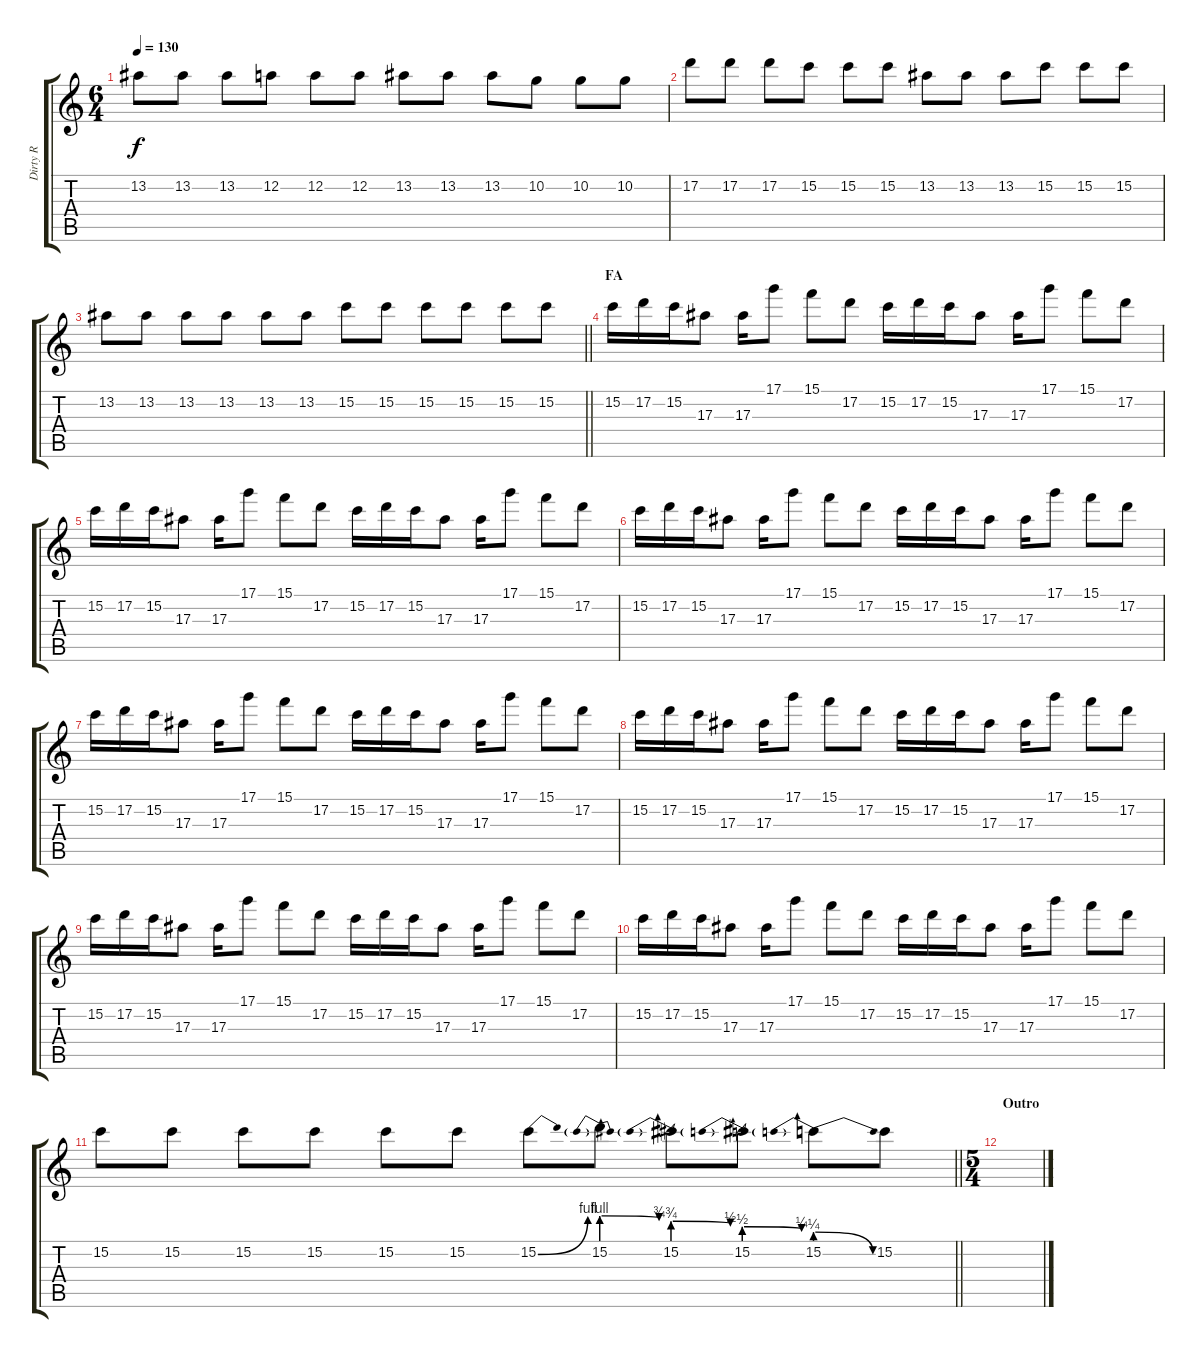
\track ("Dirty R" "Dirty R") {instrument overdrivenguitar}
\staff {score tabs}
\tuning (D4 A3 F3 C3 G2 C2) {hide}
\ts (6 4)
\tempo 130
\clef g2
\ks c
13.2.8{dy f} 13.2.8 13.2.8 12.2.8 12.2.8 12.2.8 13.2.8 13.2.8 13.2.8 10.2.8 10.2.8 10.2.8 |
17.2.8 17.2.8 17.2.8 15.2.8 15.2.8 15.2.8 13.2.8 13.2.8 13.2.8 15.2.8 15.2.8 15.2.8 |
\barLineRight lightlight
13.2.8 13.2.8 13.2.8 13.2.8 13.2.8 13.2.8 15.2.8 15.2.8 15.2.8 15.2.8 15.2.8 15.2.8 |
\section ("" "FA")
15.2.16 17.2.16 15.2.16 17.3.8 17.3.16 17.1.8 15.1.8 17.2.8 15.2.16 17.2.16 15.2.16 17.3.8 17.3.16 17.1.8 15.1.8 17.2.8 |
15.2.16 17.2.16 15.2.16 17.3.8 17.3.16 17.1.8 15.1.8 17.2.8 15.2.16 17.2.16 15.2.16 17.3.8 17.3.16 17.1.8 15.1.8 17.2.8 |
15.2.16 17.2.16 15.2.16 17.3.8 17.3.16 17.1.8 15.1.8 17.2.8 15.2.16 17.2.16 15.2.16 17.3.8 17.3.16 17.1.8 15.1.8 17.2.8 |
15.2.16 17.2.16 15.2.16 17.3.8 17.3.16 17.1.8 15.1.8 17.2.8 15.2.16 17.2.16 15.2.16 17.3.8 17.3.16 17.1.8 15.1.8 17.2.8 |
15.2.16 17.2.16 15.2.16 17.3.8 17.3.16 17.1.8 15.1.8 17.2.8 15.2.16 17.2.16 15.2.16 17.3.8 17.3.16 17.1.8 15.1.8 17.2.8 |
15.2.16 17.2.16 15.2.16 17.3.8 17.3.16 17.1.8 15.1.8 17.2.8 15.2.16 17.2.16 15.2.16 17.3.8 17.3.16 17.1.8 15.1.8 17.2.8 |
15.2.16 17.2.16 15.2.16 17.3.8 17.3.16 17.1.8 15.1.8 17.2.8 15.2.16 17.2.16 15.2.16 17.3.8 17.3.16 17.1.8 15.1.8 17.2.8 |
\barLineRight lightlight
15.2.8 15.2.8 15.2.8 15.2.8 15.2.8 15.2.8 15.2{be (bend 0 0 60 4)}.8 15.2{be (prebendrelease 0 4 60 3)}.8 15.2{be (prebendrelease 0 3 60 2)}.8 15.2{be (prebendrelease 0 2 60 1)}.8 15.2{be (prebendrelease 0 1 60 0)}.8 15.2.8 |
\ts (5 4)
\section ("" "Outro")
